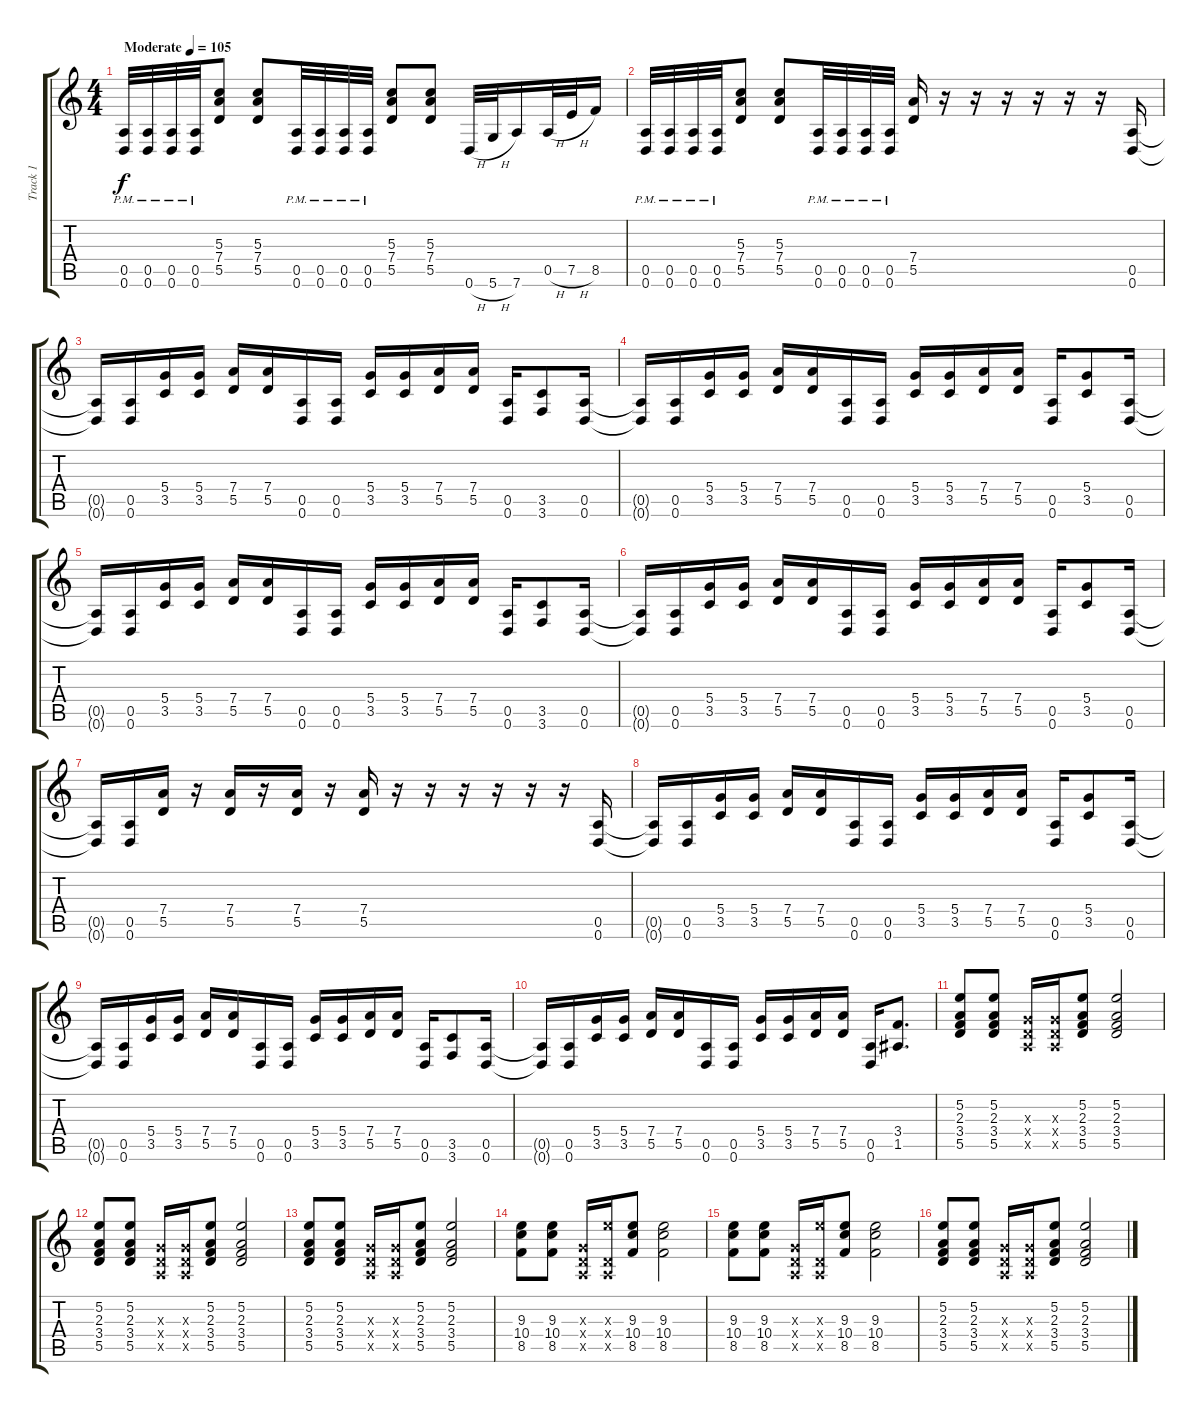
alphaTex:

\track ("Track 1" "Track 1") {instrument overdrivenguitar}
\staff {score tabs}
\tuning (E4 B3 G3 D3 A2 D2) {hide}
\ts (4 4)
\tempo (105 "Moderate")
\clef g2
\ks c
(0.5{pm} 0.6{pm}).32{dy f instrument overdrivenguitar} (0.5{pm} 0.6{pm}).32 (0.5{pm} 0.6{pm}).32 (0.5{pm} 0.6{pm}).32 (5.3 7.4 5.5).8 (5.3 7.4 5.5).8 (0.5{pm} 0.6{pm}).32 (0.5{pm} 0.6{pm}).32 (0.5{pm} 0.6{pm}).32 (0.5{pm} 0.6{pm}).32 (5.3 7.4 5.5).8 (5.3 7.4 5.5).8 0.6{h}.32 5.6{h}.32 7.6.16 0.5{h}.32 7.5{h}.32 8.5.16 |
(0.5{pm} 0.6{pm}).32 (0.5{pm} 0.6{pm}).32 (0.5{pm} 0.6{pm}).32 (0.5{pm} 0.6{pm}).32 (5.3 7.4 5.5).8 (5.3 7.4 5.5).8 (0.5{pm} 0.6{pm}).32 (0.5{pm} 0.6{pm}).32 (0.5{pm} 0.6{pm}).32 (0.5{pm} 0.6{pm}).32 (7.4 5.5).16 r.16 r.16 r.16 r.16 r.16 r.16 (0.5 0.6).16 |
(0.5{t} 0.6{t}).16 (0.5 0.6).16 (5.4 3.5).16 (5.4 3.5).16 (7.4 5.5).16 (7.4 5.5).16 (0.5 0.6).16 (0.5 0.6).16 (5.4 3.5).16 (5.4 3.5).16 (7.4 5.5).16 (7.4 5.5).16 (0.5 0.6).16 (3.5 3.6).8 (0.5 0.6).16 |
(0.5{t} 0.6{t}).16 (0.5 0.6).16 (5.4 3.5).16 (5.4 3.5).16 (7.4 5.5).16 (7.4 5.5).16 (0.5 0.6).16 (0.5 0.6).16 (5.4 3.5).16 (5.4 3.5).16 (7.4 5.5).16 (7.4 5.5).16 (0.5 0.6).16 (5.4 3.5).8 (0.5 0.6).16 |
(0.5{t} 0.6{t}).16 (0.5 0.6).16 (5.4 3.5).16 (5.4 3.5).16 (7.4 5.5).16 (7.4 5.5).16 (0.5 0.6).16 (0.5 0.6).16 (5.4 3.5).16 (5.4 3.5).16 (7.4 5.5).16 (7.4 5.5).16 (0.5 0.6).16 (3.5 3.6).8 (0.5 0.6).16 |
(0.5{t} 0.6{t}).16 (0.5 0.6).16 (5.4 3.5).16 (5.4 3.5).16 (7.4 5.5).16 (7.4 5.5).16 (0.5 0.6).16 (0.5 0.6).16 (5.4 3.5).16 (5.4 3.5).16 (7.4 5.5).16 (7.4 5.5).16 (0.5 0.6).16 (5.4 3.5).8 (0.5 0.6).16 |
(0.5{t} 0.6{t}).16 (0.5 0.6).16 (7.4 5.5).16 r.16 (7.4 5.5).16 r.16 (7.4 5.5).16 r.16 (7.4 5.5).16 r.16 r.16 r.16 r.16 r.16 r.16 (0.5 0.6).16 |
(0.5{t} 0.6{t}).16 (0.5 0.6).16 (5.4 3.5).16 (5.4 3.5).16 (7.4 5.5).16 (7.4 5.5).16 (0.5 0.6).16 (0.5 0.6).16 (5.4 3.5).16 (5.4 3.5).16 (7.4 5.5).16 (7.4 5.5).16 (0.5 0.6).16 (5.4 3.5).8 (0.5 0.6).16 |
(0.5{t} 0.6{t}).16 (0.5 0.6).16 (5.4 3.5).16 (5.4 3.5).16 (7.4 5.5).16 (7.4 5.5).16 (0.5 0.6).16 (0.5 0.6).16 (5.4 3.5).16 (5.4 3.5).16 (7.4 5.5).16 (7.4 5.5).16 (0.5 0.6).16 (3.5 3.6).8 (0.5 0.6).16 |
(0.5{t} 0.6{t}).16 (0.5 0.6).16 (5.4 3.5).16 (5.4 3.5).16 (7.4 5.5).16 (7.4 5.5).16 (0.5 0.6).16 (0.5 0.6).16 (5.4 3.5).16 (5.4 3.5).16 (7.4 5.5).16 (7.4 5.5).16 (0.5 0.6).16 (3.4 1.5).8{d} |
(5.2 2.3 3.4 5.5).8{instrument electricguitarclean} (5.2 2.3 3.4 5.5).8 (0.3{x} 0.4{x} 0.5{x}).16 (0.3{x} 0.4{x} 0.5{x}).16 (5.2 2.3 3.4 5.5).8 (5.2 2.3 3.4 5.5).2 |
(5.2 2.3 3.4 5.5).8{instrument overdrivenguitar} (5.2 2.3 3.4 5.5).8 (0.3{x} 0.4{x} 0.5{x}).16 (0.3{x} 0.4{x} 0.5{x}).16 (5.2 2.3 3.4 5.5).8 (5.2 2.3 3.4 5.5).2 |
(5.2 2.3 3.4 5.5).8 (5.2 2.3 3.4 5.5).8 (0.3{x} 0.4{x} 0.5{x}).16 (0.3{x} 0.4{x} 0.5{x}).16 (5.2 2.3 3.4 5.5).8 (5.2 2.3 3.4 5.5).2 |
(9.3 10.4 8.5).8 (9.3 10.4 8.5).8 (0.3{x} 0.4{x} 0.5{x}).16 (9.3{x} 0.4{x} 0.5{x}).16 (9.3 10.4 8.5).8 (9.3 10.4 8.5).2 |
(9.3 10.4 8.5).8 (9.3 10.4 8.5).8 (0.3{x} 0.4{x} 0.5{x}).16 (9.3{x} 0.4{x} 0.5{x}).16 (9.3 10.4 8.5).8 (9.3 10.4 8.5).2 |
(5.2 2.3 3.4 5.5).8{instrument overdrivenguitar} (5.2 2.3 3.4 5.5).8 (0.3{x} 0.4{x} 0.5{x}).16 (0.3{x} 0.4{x} 0.5{x}).16 (5.2 2.3 3.4 5.5).8 (5.2 2.3 3.4 5.5).2
